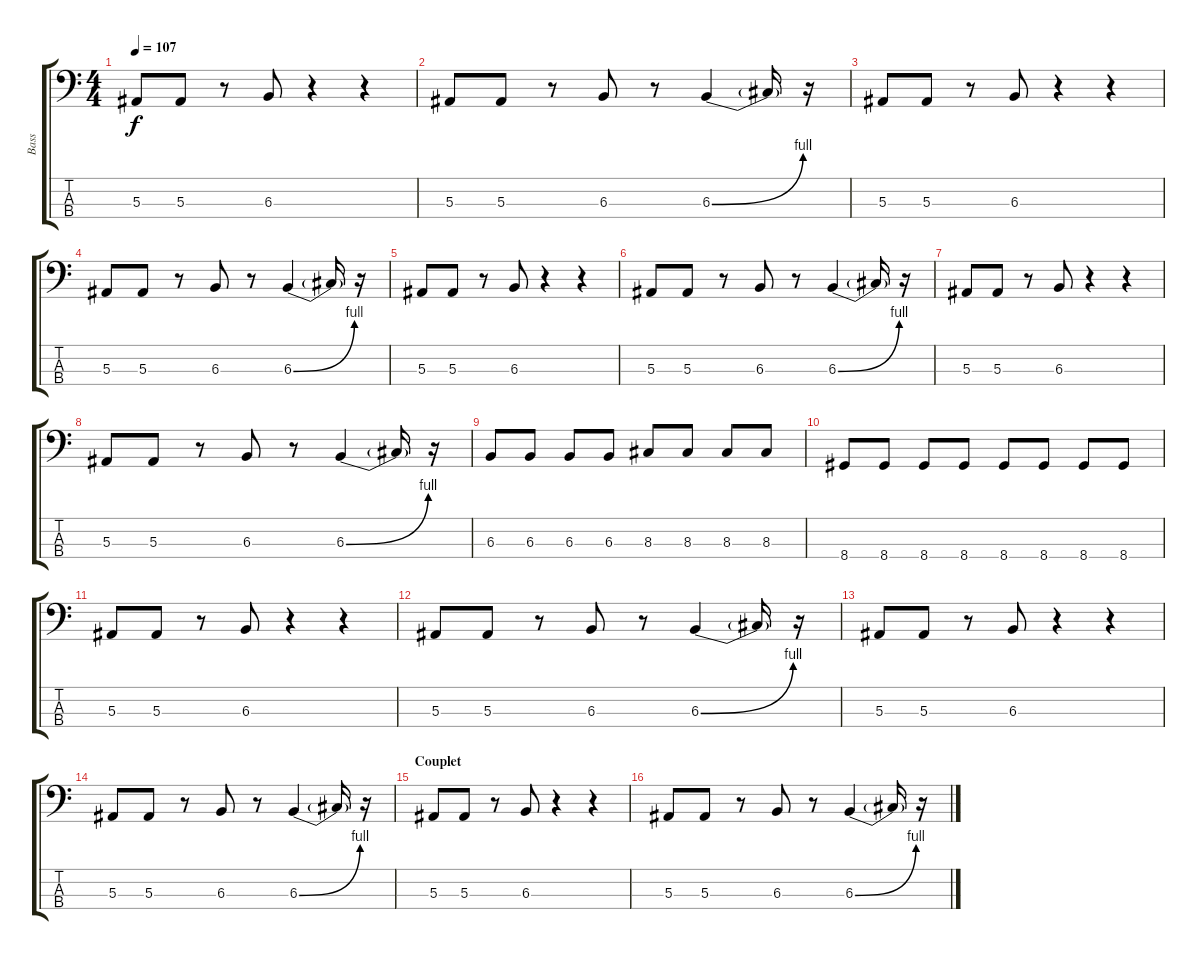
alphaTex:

\track ("Bass" "Bass") {instrument electricbasspick}
\staff {score tabs}
\tuning (Eb2 Bb1 F1 C1) {hide}
\ts (4 4)
\tempo 107
\clef f4
\ks c
5.3.8{dy f} 5.3.8 r.8 6.3.8 r.4 r.4 |
5.3.8 5.3.8 r.8 6.3.8 r.8 6.3{be (bend 0 0 60 4)}.4 6.3{t}.16 r.16 |
5.3.8 5.3.8 r.8 6.3.8 r.4 r.4 |
5.3.8 5.3.8 r.8 6.3.8 r.8 6.3{be (bend 0 0 60 4)}.4 6.3{t}.16 r.16 |
5.3.8 5.3.8 r.8 6.3.8 r.4 r.4 |
5.3.8 5.3.8 r.8 6.3.8 r.8 6.3{be (bend 0 0 60 4)}.4 6.3{t}.16 r.16 |
5.3.8 5.3.8 r.8 6.3.8 r.4 r.4 |
5.3.8 5.3.8 r.8 6.3.8 r.8 6.3{be (bend 0 0 60 4)}.4 6.3{t}.16 r.16 |
\section ("" "")
6.3.8 6.3.8 6.3.8 6.3.8 8.3.8 8.3.8 8.3.8 8.3.8 |
8.4.8 8.4.8 8.4.8 8.4.8 8.4.8 8.4.8 8.4.8 8.4.8 |
\section ("" "")
5.3.8 5.3.8 r.8 6.3.8 r.4 r.4 |
5.3.8 5.3.8 r.8 6.3.8 r.8 6.3{be (bend 0 0 60 4)}.4 6.3{t}.16 r.16 |
5.3.8 5.3.8 r.8 6.3.8 r.4 r.4 |
5.3.8 5.3.8 r.8 6.3.8 r.8 6.3{be (bend 0 0 60 4)}.4 6.3{t}.16 r.16 |
\section ("" "Couplet")
5.3.8 5.3.8 r.8 6.3.8 r.4 r.4 |
5.3.8 5.3.8 r.8 6.3.8 r.8 6.3{be (bend 0 0 60 4)}.4 6.3{t}.16 r.16
